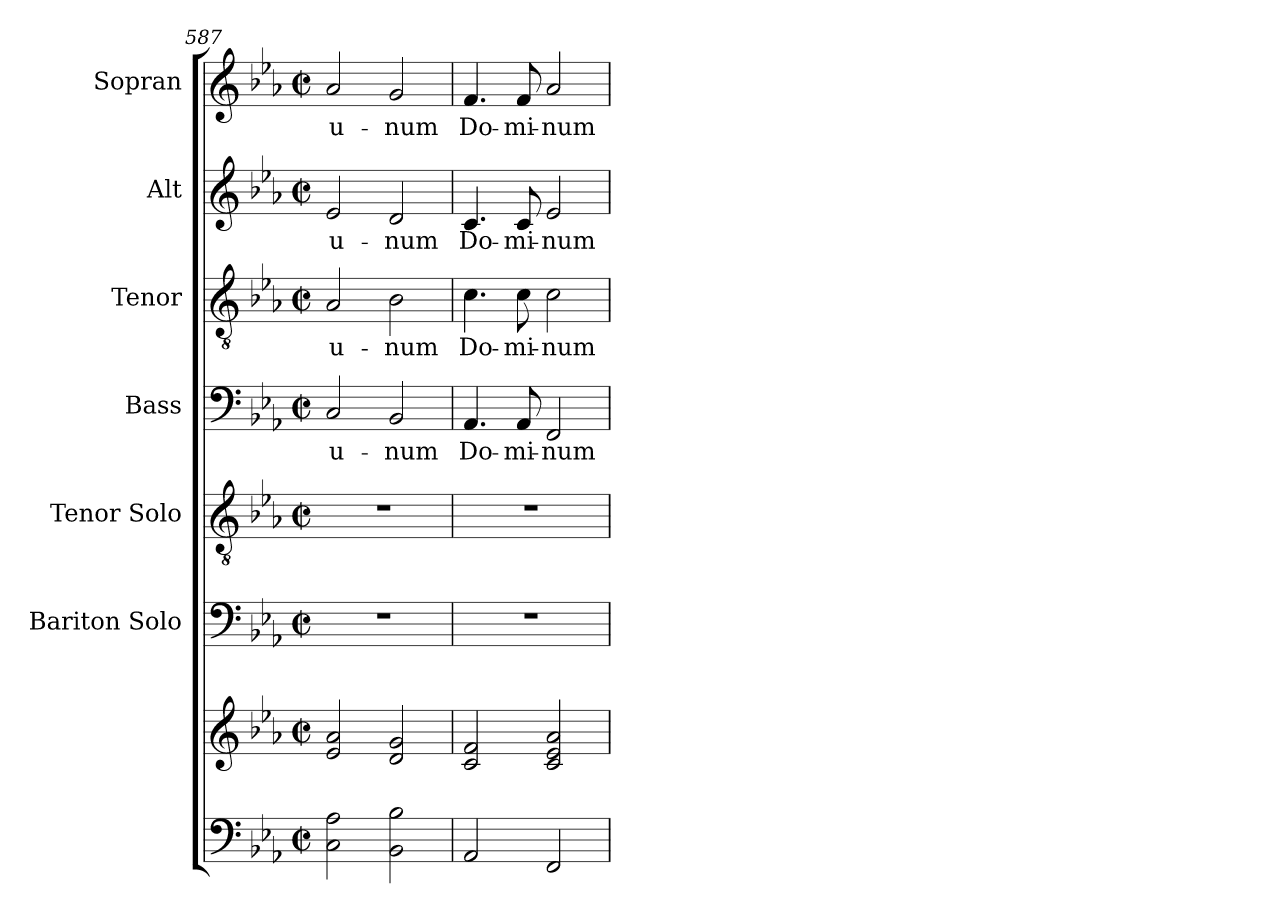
**kern	**kern	**kern	**kern	**kern	**text	**kern	**text	**kern	**text	**kern	**text
*part7	*part7	*part6	*part5	*part4	*part4	*part3	*part3	*part2	*part2	*part1	*part1
*staff8	*staff7	*staff6	*staff5	*staff4	*staff4	*staff3	*staff3	*staff2	*staff2	*staff1	*staff1
*	*	*I"Bariton Solo	*I"Tenor Solo	*I"Bass	*	*I"Tenor	*	*I"Alt	*	*I"Sopran	*
*	*	*	*	*I'B.	*	*I'T.	*	*I'A.	*	*I'S.	*
*clefF4	*clefG2	*clefF4	*clefGv2	*clefF4	*	*clefGv2	*	*clefG2	*	*clefG2	*
*k[b-e-a-]	*k[b-e-a-]	*k[b-e-a-]	*k[b-e-a-]	*k[b-e-a-]	*	*k[b-e-a-]	*	*k[b-e-a-]	*	*k[b-e-a-]	*
*E-:	*E-:	*E-:	*E-:	*E-:	*	*E-:	*	*E-:	*	*E-:	*
*M2/2	*M2/2	*M2/2	*M2/2	*M2/2	*	*M2/2	*	*M2/2	*	*M2/2	*
*met(c|)	*met(c|)	*met(c|)	*met(c|)	*met(c|)	*	*met(c|)	*	*met(c|)	*	*met(c|)	*
=587	=587	=587	=587	=587	=587	=587	=587	=587	=587	=587	=587
!	!	!	!	!	!LO:LY:b	!	!LO:LY:b	!	!LO:LY:b	!	!LO:LY:b
2C\ 2A-\	2e-/ 2a-/	1r	1r	2C/	u-	2A-/	u-	2e-/	u-	2a-/	u-
!	!	!	!	!	!LO:LY:b	!	!LO:LY:b	!	!LO:LY:b	!	!LO:LY:b
2BB-\ 2B-\	2d/ 2g/	.	.	2BB-/	-num	2B-\	-num	2d/	-num	2g/	-num
=588	=588	=588	=588	=588	=588	=588	=588	=588	=588	=588	=588
!	!	!	!	!	!LO:LY:b	!	!LO:LY:b	!	!LO:LY:b	!	!LO:LY:b
2AA-/	2c/ 2f/	1r	1r	4.AA-/	Do-	4.c\	Do-	4.c/	Do-	4.f/	Do-
!	!	!	!	!	!LO:LY:b	!	!LO:LY:b	!	!LO:LY:b	!	!LO:LY:b
.	.	.	.	8AA-/	-mi-	8c\	-mi-	8c/	-mi-	8f/	-mi-
!	!	!	!	!	!LO:LY:b	!	!LO:LY:b	!	!LO:LY:b	!	!LO:LY:b
2FF/	2c/ 2e-/ 2a-/	.	.	2FF/	-num	2c\	-num	2e-/	-num	2a-/	-num
=	=	=	=	=	=	=	=	=	=	=	=
*-	*-	*-	*-	*-	*-	*-	*-	*-	*-	*-	*-
